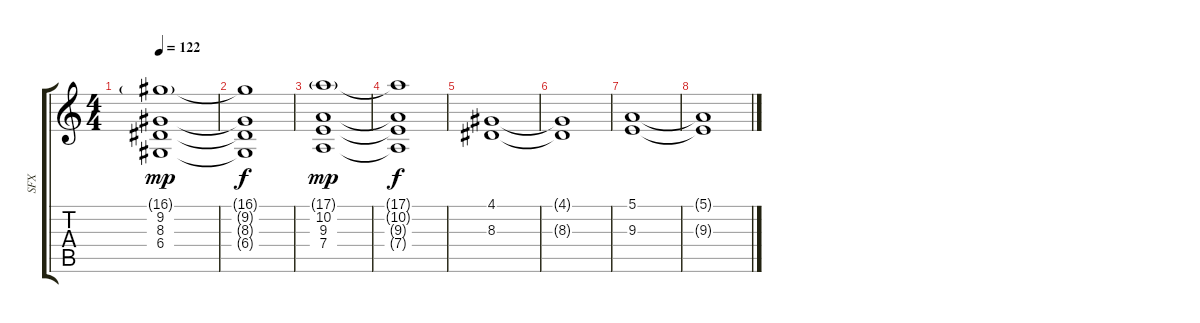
\track ("SFX" "SFX") {instrument vibraphone}
\staff {score tabs}
\tuning (E4 B3 G3 D3 A2 E2) {hide}
\ts (4 4)
\tempo 122
\clef g2
\ks c
(16.1{g} 9.2 8.3 6.4).1{dy mp} |
(16.1{t} 9.2{t} 8.3{t} 6.4{t}).1{dy f} |
(17.1{g} 10.2 9.3 7.4).1{dy mp} |
(17.1{t} 10.2{t} 9.3{t} 7.4{t}).1{dy f} |
(4.1 8.3).1 |
(4.1{t} 8.3{t}).1 |
(5.1 9.3).1 |
(5.1{t} 9.3{t}).1
